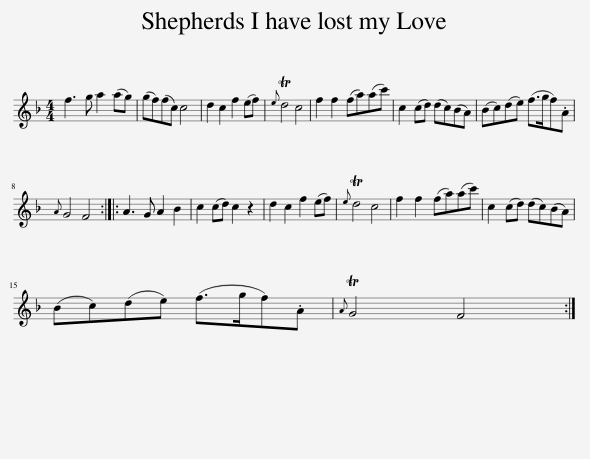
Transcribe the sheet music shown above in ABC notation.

X:1
L:1/8
M:4/4
I:linebreak $
K:F
V:1 treble
V:1
 f3 g a2 (ag) | (gf)(fc) c4 | d2 c2 f2 (ef) |{e} Td4 c4 | f2 f2 (fa)(ac') | %5
 c2 (cd) (dc)(BA) | (Bc)(de) (f>gf).A |${A} G4 F4 :: A3 G A2 B2 | c2 (cd) c2 z2 | %10
 d2 c2 f2 (ef) |{e} Td4 c4 | f2 f2 (fa)(ac') | c2 (cd) (dc)(BA) |$ (Bc)(de) (f>gf).A | %15
{A} TG4 F4 :| %16
